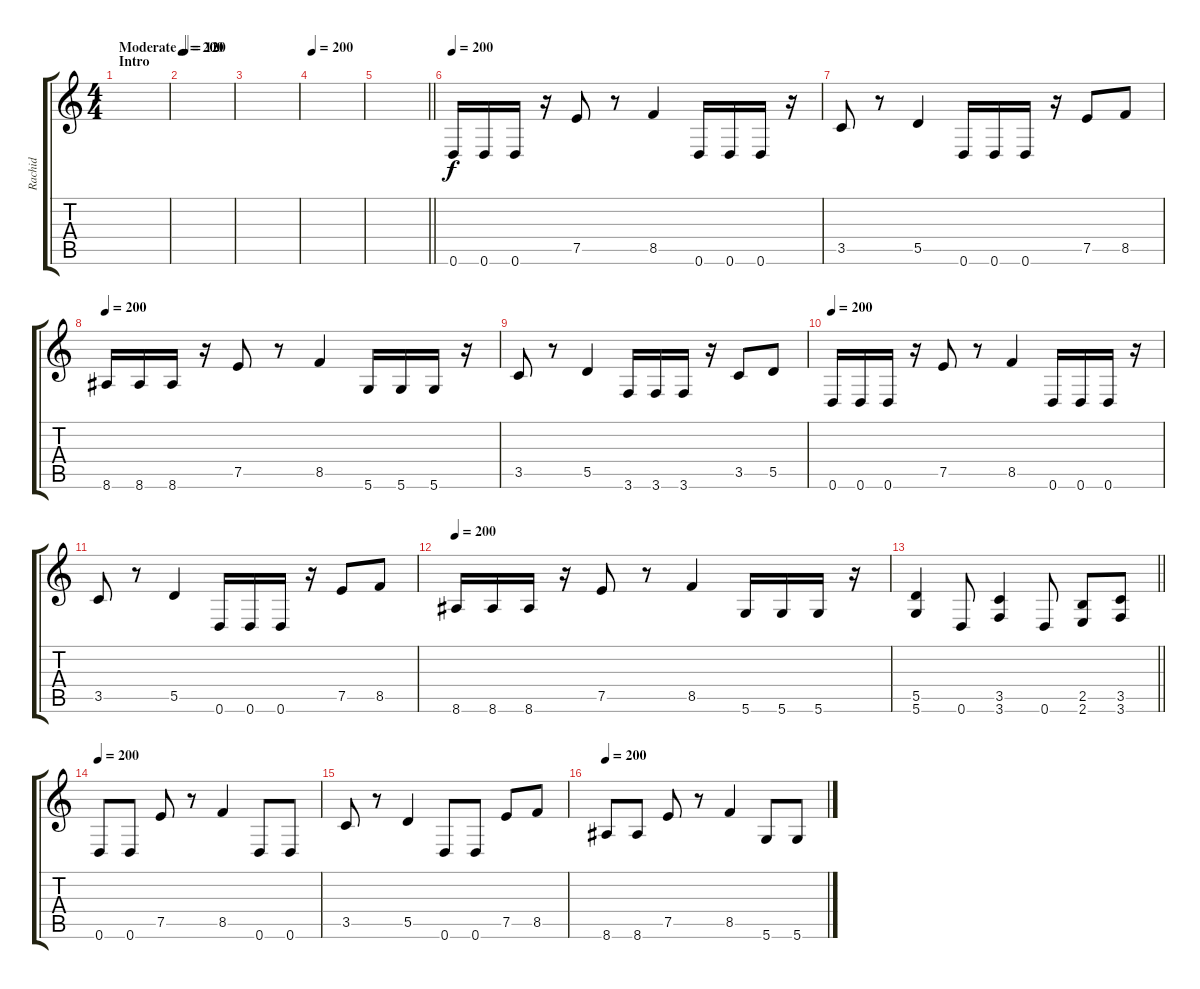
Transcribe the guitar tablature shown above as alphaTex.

\track ("Rachid" "Rachid") {instrument distortionguitar}
\staff {score tabs}
\tuning (E4 B3 G3 D3 A2 D2) {hide}
\ts (4 4)
\section ("" "Intro")
\tempo (120 "Moderate")
\tempo 200
\tempo (120 "Moderate")
\clef g2
\ks c
|
\tempo 200
|
|
\tempo 200
|
\barLineRight lightlight
|
\section ("" "")
\tempo 200
0.6.16 0.6.16 0.6.16 r.16 7.5.8 r.8 8.5.4 0.6.16 0.6.16 0.6.16 r.16 |
3.5.8 r.8 5.5.4 0.6.16 0.6.16 0.6.16 r.16 7.5.8 8.5.8 |
\tempo 200
8.6.16 8.6.16 8.6.16 r.16 7.5.8 r.8 8.5.4 5.6.16 5.6.16 5.6.16 r.16 |
3.5.8 r.8 5.5.4 3.6.16 3.6.16 3.6.16 r.16 3.5.8 5.5.8 |
\tempo 200
0.6.16 0.6.16 0.6.16 r.16 7.5.8 r.8 8.5.4 0.6.16 0.6.16 0.6.16 r.16 |
3.5.8 r.8 5.5.4 0.6.16 0.6.16 0.6.16 r.16 7.5.8 8.5.8 |
\tempo 200
8.6.16 8.6.16 8.6.16 r.16 7.5.8 r.8 8.5.4 5.6.16 5.6.16 5.6.16 r.16 |
\barLineRight lightlight
(5.5 5.6).4 0.6.8 (3.5 3.6).4 0.6.8 (2.5 2.6).8 (3.5 3.6).8 |
\section ("" "")
\tempo 200
0.6.8 0.6.8 7.5.8 r.8 8.5.4 0.6.8 0.6.8 |
3.5.8 r.8 5.5.4 0.6.8 0.6.8 7.5.8 8.5.8 |
\tempo 200
8.6.8 8.6.8 7.5.8 r.8 8.5.4 5.6.8 5.6.8
